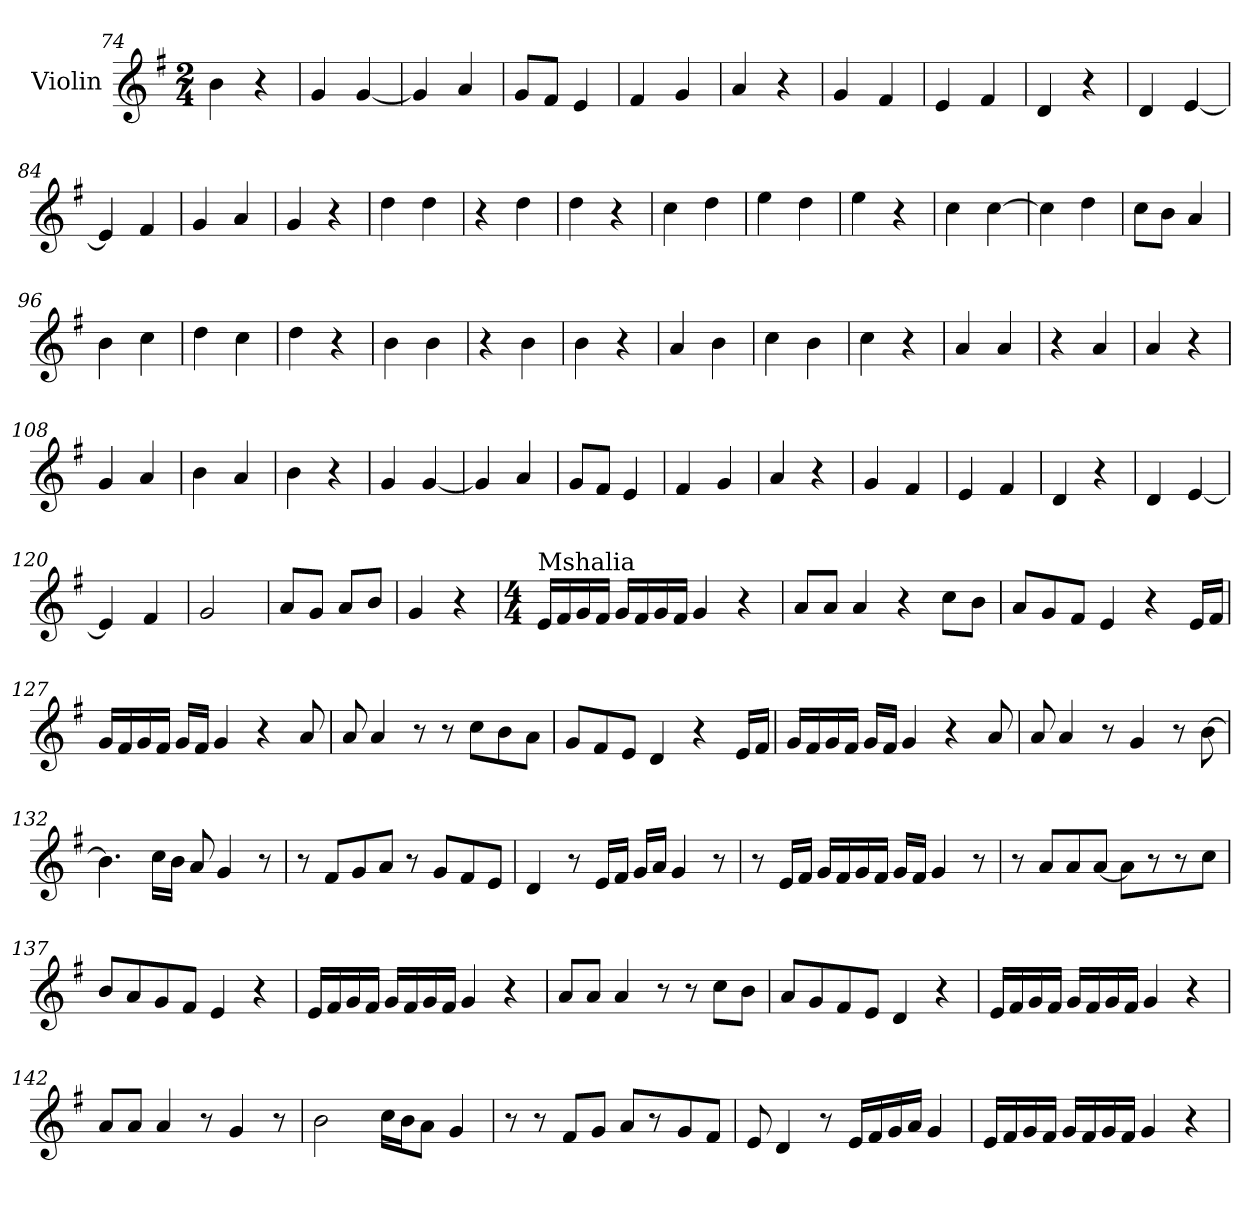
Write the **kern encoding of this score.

**kern
*part1
*staff1
*I"Violin
*clefG2
*k[f#]
*G:
*M2/4
=74
4b\
4r
=75
4g/
[4g/
=76
4g/]
4a/
=77
8g/L
8f#/J
4e/
=78
4f#/
4g/
=79
4a/
4r
!!LO:PB:g=z
=80
4g/
4f#/
=81
4e/
4f#/
=82
4d/
4r
=83
4d/
[4e/
=84
4e/]
4f#/
=85
4g/
4a/
=86
4g/
4r
=87
4dd\
4dd\
=88
4r
4dd\
=89
4dd\
4r
!!LO:LB:g=z
=90
4cc\
4dd\
=91
4ee\
4dd\
=92
4ee\
4r
=93
4cc\
[4cc\
=94
4cc\]
4dd\
=95
8cc\L
8b\J
4a/
=96
4b\
4cc\
=97
4dd\
4cc\
=98
4dd\
4r
=99
4b\
4b\
!!LO:LB:g=z
=100
4r
4b\
=101
4b\
4r
=102
4a/
4b\
=103
4cc\
4b\
=104
4cc\
4r
=105
4a/
4a/
=106
4r
4a/
=107
4a/
4r
=108
4g/
4a/
=109
4b\
4a/
!!LO:LB:g=z
=110
4b\
4r
=111
4g/
[4g/
=112
4g/]
4a/
=113
8g/L
8f#/J
4e/
=114
4f#/
4g/
=115
4a/
4r
=116
4g/
4f#/
=117
4e/
4f#/
=118
4d/
4r
=119
4d/
[4e/
!!LO:LB:g=z
=120
4e/]
4f#/
=121
2g/
=122
8a/L
8g/J
8a/L
8b/J
=123
4g/
4r
=124
*M4/4
*MM100
!LO:TX:a:t=Mshalia
16ei/LL
16f#i/
16gi/
16f#/JJ
16g/LL
16f#/
16g/
16f#/JJ
4g/
4r
=125
8a/L
8a/J
4a/
4r
8cc\L
8b\J
!!LO:LB:g=z
=126
8a/L
8g/
8f#/J
4e/
4r
16e/LL
16f#/JJ
=127
16g/LL
16f#/
16g/
16f#/JJ
16g/LL
16f#/JJ
4g/
4r
8a/
=128
8a/
4a/
8r
8r
8cc\L
8b\
8a\J
=129
8gj/L
8f#j/
8ej/J
4dj/
4r
16e/LL
16f#/JJ
!!LO:LB:g=z
=130
16g/LL
16f#/
16g/
16f#/JJ
16g/LL
16f#/JJ
4g/
4r
8a/
=131
8a/
4a/
8r
4g/
8r
[8b\
=132
4.b\]
16cc\LL
16bZ\JJ
8aZ/
4gZ/
8r
=133
8r
8f#/L
8g/
8a/J
8r
8g/L
8f#/
8e/J
!!LO:LB:g=z
=134
4d/
8r
16ei/LL
16f#i/JJ
16gi/LL
16a/JJ
4g/
8r
=135
8r
16ei/LL
16f#i/JJ
16gi/LL
16f#/
16g/
16f#/JJ
16g/LL
16f#/JJ
4g/
8r
=136
8r
8a/L
8a/
[8a/J
8a\L]
8r
8r
8cc\J
=137
8bZ/L
8aZ/
8gZ/
8f#/J
4e/
4r
!!LO:PB:g=z
=138
16ei/LL
16f#i/
16gi/
16f#/JJ
16g/LL
16f#/
16g/
16f#/JJ
4g/
4r
=139
8a/L
8a/J
4a/
8r
8r
8cc\L
8b\J
=140
8a/L
8gj/
8f#j/
8ej/J
4dj/
4r
=141
16ei/LL
16f#i/
16gi/
16f#/JJ
16g/LL
16f#/
16g/
16f#/JJ
4g/
4r
!!LO:LB:g=z
=142
8a/L
8a/J
4a/
8r
4g/
8r
=143
2b\
16cc\LL
16bZ\J
8aZ\J
4gZ/
=144
8r
8r
8f#/L
8g/J
8a/L
8r
8g/
8f#/J
=145
8e/
4d/
8r
16ei/LL
16f#i/
16gi/
16a/JJ
4g/
!!LO:LB:g=z
=146
16ei/LL
16f#i/
16gi/
16f#/JJ
16g/LL
16f#/
16g/
16f#/JJ
4g/
4r
=
*-
